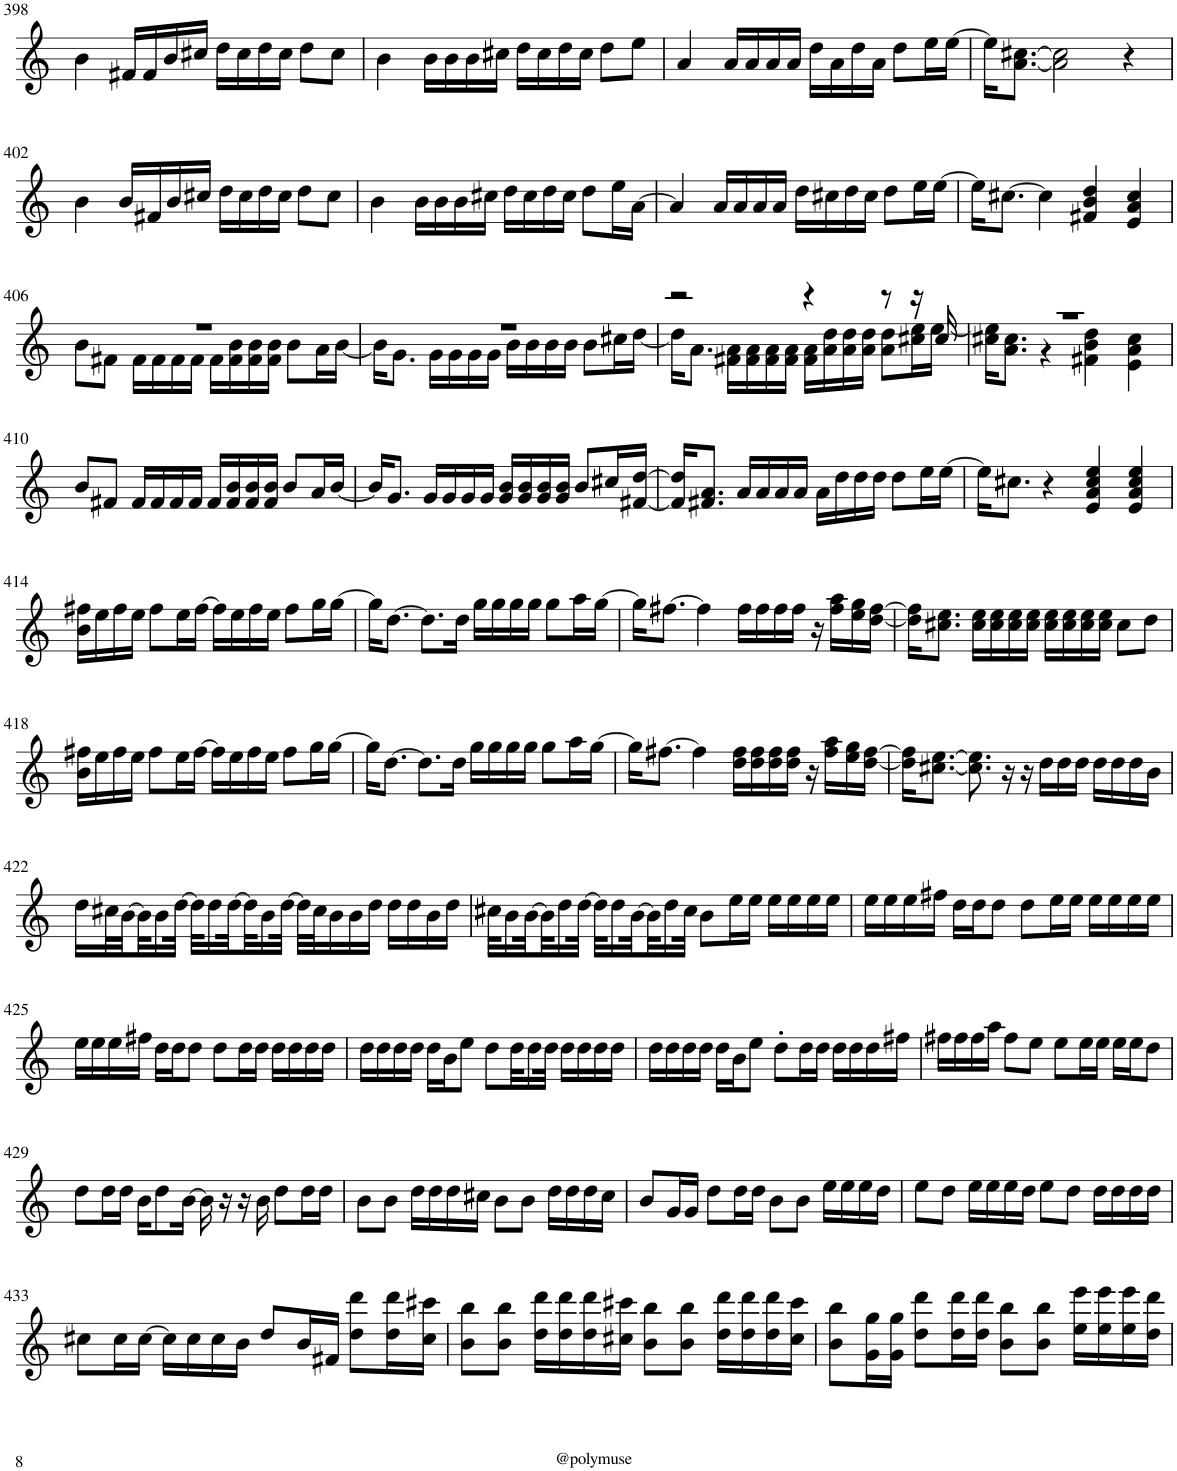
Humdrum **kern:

**kern
*part1
*staff1
*I"Piano
*I'Pno.
!!LO:PB:g=z
*clefG2
*k[]
*M4/4
=398
4b\
16f#X/LL
16f#/
16b/
16cc#X/JJ
16dd\LL
16cc#\
16dd\
16cc#\JJ
8dd\L
8cc#\J
=399
4b\
16b\LL
16b\
16b\
16cc#X\JJ
16dd\LL
16cc#\
16dd\
16cc#\JJ
8dd\L
8ee\J
=400
4a/
16a/LL
16a/
16a/
16a/JJ
16dd\LL
16a\
16dd\
16a\JJ
8dd\L
16ee\L
[16ee\JJ
=401
16ee\KL]
[8.a\ [8.cc#X\J
2a\] 2cc#\]
4r
!!LO:LB:g=z
=402
4b\
16b/LL
16f#X/
16b/
16cc#X/JJ
16dd\LL
16cc#\
16dd\
16cc#\JJ
8dd\L
8cc#\J
=403
4b\
16b\LL
16b\
16b\
16cc#X\JJ
16dd\LL
16cc#\
16dd\
16cc#\JJ
8dd\L
16ee\L
[16a\JJ
=404
4a/]
16a/LL
16a/
16a/
16a/JJ
16dd\LL
16cc#X\
16dd\
16cc#\JJ
8dd\L
16ee\L
[16ee\JJ
=405
16ee\KL]
[8.cc#X\J
4cc#\]
4f#X/ 4b/ 4dd/
4e/ 4a/ 4cc#/
!!LO:LB:g=z
=406
*^
1r	8b\L
.	8f#X\J
.	16f#\LL
.	16f#\
.	16f#\
.	16f#\JJ
.	16f#\LL
.	16f#\ 16b\
.	16f#\ 16b\
.	16f#\ 16b\JJ
.	8b\L
.	16a\L
.	[16b\JJ
=407	=407
1r	16b\KL]
.	8.g\J
.	16g\LL
.	16g\
.	16g\
.	16g\JJ
.	16b\LL
.	16b\
.	16b\
.	16b\JJ
.	8b\L
.	16cc#X\L
.	[16dd\JJ
=408	=408
2r	16dd\KL]
.	8.a\J
.	16f#X\ 16a\LL
.	16f#\ 16a\
.	16f#\ 16a\
.	16f#\ 16a\JJ
4r	16f#\ 16a\LL
.	16a\ 16dd\
.	16a\ 16dd\
.	16a\ 16dd\JJ
8r	8a\ 8dd\L
16r	16cc#X\ 16ee\L
16cc#/	[16ee\JJ
=409	=409
1r	16cc#X\ 16ee\]KL
.	8.a\ 8.cc#\J
.	4r
.	4f#X\ 4b\ 4dd\
.	4e\ 4a\ 4cc#\
*v	*v
!!LO:LB:g=z
=410
8b/L
8f#X/J
16f#/LL
16f#/
16f#/
16f#/JJ
16f#/LL
16f#/ 16b/
16f#/ 16b/
16f#/ 16b/JJ
8b/L
16a/L
[16b/JJ
=411
16b/KL]
8.g/J
16g/LL
16g/
16g/
16g/JJ
16g/ 16b/LL
16g/ 16b/
16g/ 16b/
16g/ 16b/JJ
8b/L
16cc#X/L
[16f#X/ [16dd/JJ
=412
16f#/] 16dd/]KL
8.f#X/ 8.a/J
16a/LL
16a/
16a/
16a/JJ
16a\LL
16dd\
16dd\
16dd\JJ
8dd\L
16ee\L
[16ee\JJ
=413
16ee\KL]
8.cc#X\J
4r
4e/ 4a/ 4cc#/ 4ee/
4e/ 4a/ 4cc#/ 4ee/
!!LO:LB:g=z
=414
16b\ 16ff#X\LL
16ee\
16ff#\
16ee\JJ
8ff#\L
16ee\L
[16ff#\JJ
16ff#\LL]
16ee\
16ff#\
16ee\JJ
8ff#\L
16gg\L
[16gg\JJ
=415
16gg\KL]
[8.dd\J
8.dd\L]
16dd\Jk
16gg\LL
16gg\
16gg\
16gg\JJ
8gg\L
16aa\L
[16gg\JJ
=416
16gg\KL]
[8.ff#X\J
4ff#\]
16ff#\LL
16ff#\
16ff#\
16ff#\JJ
16r
16ff#\ 16aa\LL
16ee\ 16gg\
[16dd\ [16ff#\JJ
=417
16dd\] 16ff#\]KL
8.cc#X\ 8.ee\J
16cc#\ 16ee\LL
16cc#\ 16ee\
16cc#\ 16ee\
16cc#\ 16ee\JJ
16cc#\ 16ee\LL
16cc#\ 16ee\
16cc#\ 16ee\
16cc#\ 16ee\JJ
8cc#\L
8dd\J
!!LO:LB:g=z
=418
16b\ 16ff#X\LL
16ee\
16ff#\
16ee\JJ
8ff#\L
16ee\L
[16ff#\JJ
16ff#\LL]
16ee\
16ff#\
16ee\JJ
8ff#\L
16gg\L
[16gg\JJ
=419
16gg\KL]
[8.dd\J
8.dd\L]
16dd\Jk
16gg\LL
16gg\
16gg\
16gg\JJ
8gg\L
16aa\L
[16gg\JJ
=420
16gg\KL]
[8.ff#X\J
4ff#\]
16dd\ 16ff#\LL
16dd\ 16ff#\
16dd\ 16ff#\
16dd\ 16ff#\JJ
16r
16ff#\ 16aa\LL
16ee\ 16gg\
[16dd\ [16ff#\JJ
=421
16dd\] 16ff#\]KL
[8.cc#X\ [8.ee\J
8.cc#\] 8.ee\]
16r
16r
16dd\LL
16dd\
16dd\JJ
16dd\LL
16dd\
16dd\
16b\JJ
!!LO:LB:g=z
=422
16dd\LL
32cc#X\L
[32b\
32b\J]
16b\
[32dd\JJk
32dd\KLL]
16dd\
[32dd\L
32dd\J]
16b\
[32dd\JJk
32dd\LLL]
32cc#\J
16b\
16b\
16dd\JJ
16dd\LL
16dd\
16b\
16dd\JJ
=423
32cc#X\KLL
16b\
[32b\L
32b\J]
16dd\
[32dd\JJk
32dd\KLL]
16dd\
[32b\L
32b\J]
16dd\
32cc#\JJk
8b\L
16ee\L
16ee\JJ
16ee\LL
16ee\
16ee\
16ee\JJ
=424
16ee\LL
16ee\
16ee\
16ff#X\JJ
16dd\LL
16dd\J
8dd\J
8dd\L
16ee\L
16ee\JJ
16ee\LL
16ee\
16ee\
16ee\JJ
!!LO:LB:g=z
=425
16ee\LL
16ee\
16ee\
16ff#X\JJ
16dd\LL
16dd\J
8dd\J
8dd\L
16dd\L
16dd\JJ
16dd\LL
16dd\
16dd\
16dd\JJ
=426
16dd\LL
16dd\
16dd\
16dd\JJ
16dd\LL
16b\J
8ee\J
8dd\L
32dd\KL
16dd\
32dd\JJk
16dd\LL
16dd\
16dd\
16dd\JJ
=427
16dd\LL
16dd\
16dd\
16dd\JJ
16dd\LL
16b\J
8ee\J
8dd'\L
16dd\L
16dd\JJ
16dd\LL
16dd\
16dd\
16ff#X\JJ
=428
16ff#X\LL
16ff#\
16ff#\
16aa\JJ
8ff#\L
8ee\J
8ee\L
16ee\L
16ee\JJ
16ee\LL
16ee\J
8dd\J
!!LO:LB:g=z
=429
8dd\L
16dd\L
16dd\JJ
16b\KL
8dd\
[16b\Jk
16b\]
16r
16r
16b\
8dd\L
16dd\L
16dd\JJ
=430
8b\L
8b\J
16dd\LL
16dd\
16dd\
16cc#X\JJ
8b\L
8b\J
16dd\LL
16dd\
16dd\
16cc#\JJ
=431
8b/L
16g/L
16g/JJ
8dd\L
16dd\L
16dd\JJ
8b\L
8b\J
16ee\LL
16ee\
16ee\
16dd\JJ
=432
8ee\L
8dd\J
16ee\LL
16ee\
16ee\
16dd\JJ
8ee\L
8dd\J
16dd\LL
16dd\
16dd\
16dd\JJ
!!LO:LB:g=z
=433
8cc#X\L
16cc#\L
[16cc#\JJ
16cc#\LL]
16cc#\
16cc#\
16b\JJ
8dd/L
16b/L
16f#X/JJ
8dd\ 8ddd\L
16dd\ 16ddd\L
16cc#\ 16ccc#X\JJ
=434
8b\ 8bb\L
8b\ 8bb\J
16dd\ 16ddd\LL
16dd\ 16ddd\
16dd\ 16ddd\
16cc#X\ 16ccc#X\JJ
8b\ 8bb\L
8b\ 8bb\J
16dd\ 16ddd\LL
16dd\ 16ddd\
16dd\ 16ddd\
16cc#\ 16ccc#\JJ
=435
8b\ 8bb\L
16g\ 16gg\L
16g\ 16gg\JJ
8dd\ 8ddd\L
16dd\ 16ddd\L
16dd\ 16ddd\JJ
8b\ 8bb\L
8b\ 8bb\J
16ee\ 16eee\LL
16ee\ 16eee\
16ee\ 16eee\
16dd\ 16ddd\JJ
=
*-
